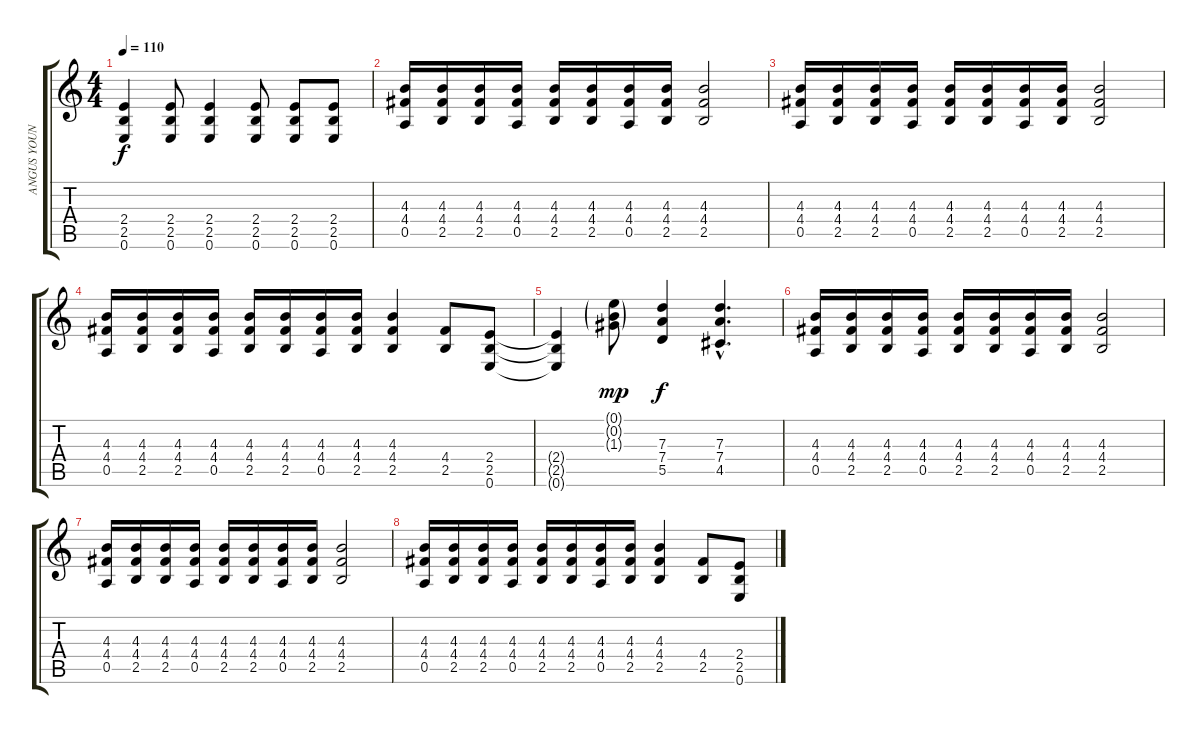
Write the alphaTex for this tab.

\track ("ANGUS YOUNG" "ANGUS YOUN") {instrument overdrivenguitar}
\staff {score tabs}
\tuning (E4 B3 G3 D3 A2 E2) {hide}
\ts (4 4)
\tempo 110
\clef g2
\ks c
(2.4 2.5 0.6).4{dy f} (2.4 2.5 0.6).8 (2.4 2.5 0.6).4 (2.4 2.5 0.6).8 (2.4 2.5 0.6).8 (2.4 2.5 0.6).8 |
(4.3 4.4 0.5).16 (4.3 4.4 2.5).16 (4.3 4.4 2.5).16 (4.3 4.4 0.5).16 (4.3 4.4 2.5).16 (4.3 4.4 2.5).16 (4.3 4.4 0.5).16 (4.3 4.4 2.5).16 (4.3 4.4 2.5).2 |
(4.3 4.4 0.5).16 (4.3 4.4 2.5).16 (4.3 4.4 2.5).16 (4.3 4.4 0.5).16 (4.3 4.4 2.5).16 (4.3 4.4 2.5).16 (4.3 4.4 0.5).16 (4.3 4.4 2.5).16 (4.3 4.4 2.5).2 |
(4.3 4.4 0.5).16 (4.3 4.4 2.5).16 (4.3 4.4 2.5).16 (4.3 4.4 0.5).16 (4.3 4.4 2.5).16 (4.3 4.4 2.5).16 (4.3 4.4 0.5).16 (4.3 4.4 2.5).16 (4.3 4.4 2.5).4 (4.4 2.5).8 (2.4 2.5 0.6).8 |
(2.4{t} 2.5{t} 0.6{t}).4 (0.1{g} 0.2{g} 1.3{g}).8{dy mp} (7.3 7.4 5.5).4{dy f} (7.3{hac} 7.4{hac} 4.5{hac}).4{d} |
(4.3 4.4 0.5).16 (4.3 4.4 2.5).16 (4.3 4.4 2.5).16 (4.3 4.4 0.5).16 (4.3 4.4 2.5).16 (4.3 4.4 2.5).16 (4.3 4.4 0.5).16 (4.3 4.4 2.5).16 (4.3 4.4 2.5).2 |
(4.3 4.4 0.5).16 (4.3 4.4 2.5).16 (4.3 4.4 2.5).16 (4.3 4.4 0.5).16 (4.3 4.4 2.5).16 (4.3 4.4 2.5).16 (4.3 4.4 0.5).16 (4.3 4.4 2.5).16 (4.3 4.4 2.5).2 |
(4.3 4.4 0.5).16 (4.3 4.4 2.5).16 (4.3 4.4 2.5).16 (4.3 4.4 0.5).16 (4.3 4.4 2.5).16 (4.3 4.4 2.5).16 (4.3 4.4 0.5).16 (4.3 4.4 2.5).16 (4.3 4.4 2.5).4 (4.4 2.5).8 (2.4 2.5 0.6).8
